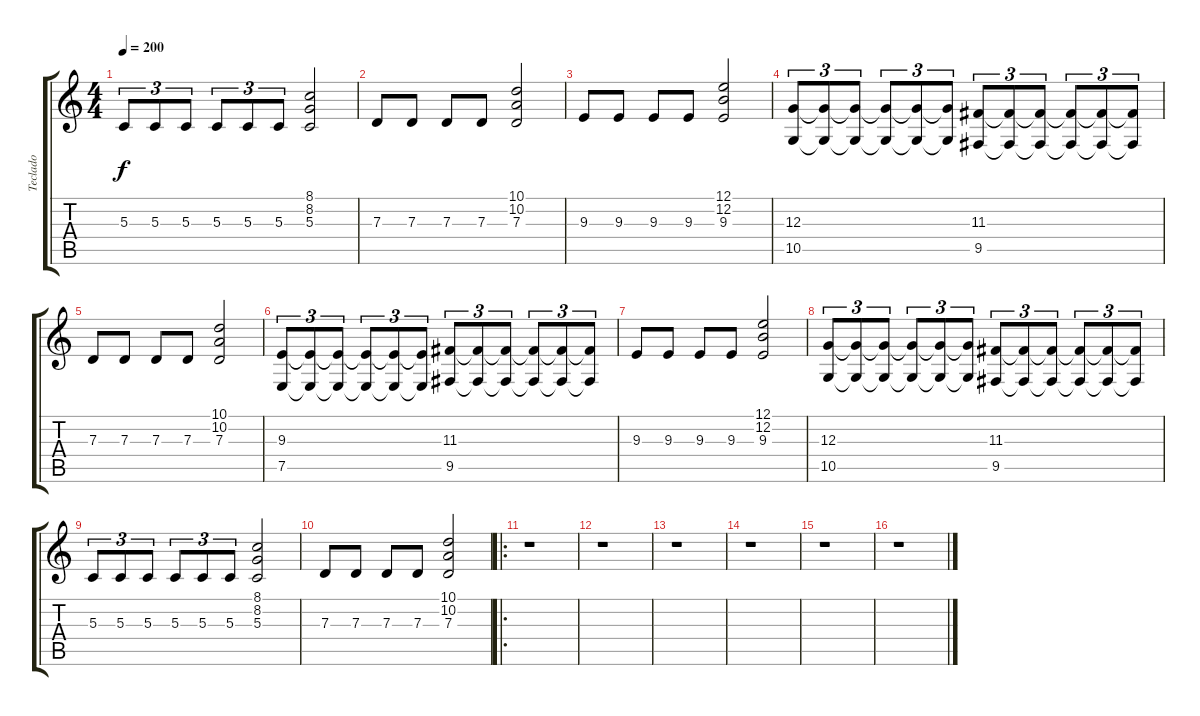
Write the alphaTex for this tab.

\track ("Teclado" "Teclado") {instrument stringensemble1}
\staff {score tabs}
\tuning (E4 B3 G3 D3 A2 E2) {hide}
\ts (4 4)
\tempo 200
\clef g2
\ks c
5.3.8{tu (3 2) dy f} 5.3.8{tu (3 2)} 5.3.8{tu (3 2)} 5.3.8{tu (3 2)} 5.3.8{tu (3 2)} 5.3.8{tu (3 2)} (8.1 8.2 5.3).2 |
7.3.8 7.3.8 7.3.8 7.3.8 (10.1 10.2 7.3).2 |
9.3.8 9.3.8 9.3.8 9.3.8 (12.1 12.2 9.3).2 |
(12.3 10.5).8{tu (3 2)} (12.3{t} 10.5{t}).8{tu (3 2)} (12.3{t} 10.5{t}).8{tu (3 2)} (12.3{t} 10.5{t}).8{tu (3 2)} (12.3{t} 10.5{t}).8{tu (3 2)} (12.3{t} 10.5{t}).8{tu (3 2)} (11.3 9.5).8{tu (3 2)} (11.3{t} 9.5{t}).8{tu (3 2)} (11.3{t} 9.5{t}).8{tu (3 2)} (11.3{t} 9.5{t}).8{tu (3 2)} (11.3{t} 9.5{t}).8{tu (3 2)} (11.3{t} 9.5{t}).8{tu (3 2)} |
7.3.8 7.3.8 7.3.8 7.3.8 (10.1 10.2 7.3).2 |
(9.3 7.5).8{tu (3 2)} (9.3{t} 7.5{t}).8{tu (3 2)} (9.3{t} 7.5{t}).8{tu (3 2)} (9.3{t} 7.5{t}).8{tu (3 2)} (9.3{t} 7.5{t}).8{tu (3 2)} (9.3{t} 7.5{t}).8{tu (3 2)} (11.3 9.5).8{tu (3 2)} (11.3{t} 9.5{t}).8{tu (3 2)} (11.3{t} 9.5{t}).8{tu (3 2)} (11.3{t} 9.5{t}).8{tu (3 2)} (11.3{t} 9.5{t}).8{tu (3 2)} (11.3{t} 9.5{t}).8{tu (3 2)} |
9.3.8 9.3.8 9.3.8 9.3.8 (12.1 12.2 9.3).2 |
(12.3 10.5).8{tu (3 2)} (12.3{t} 10.5{t}).8{tu (3 2)} (12.3{t} 10.5{t}).8{tu (3 2)} (12.3{t} 10.5{t}).8{tu (3 2)} (12.3{t} 10.5{t}).8{tu (3 2)} (12.3{t} 10.5{t}).8{tu (3 2)} (11.3 9.5).8{tu (3 2)} (11.3{t} 9.5{t}).8{tu (3 2)} (11.3{t} 9.5{t}).8{tu (3 2)} (11.3{t} 9.5{t}).8{tu (3 2)} (11.3{t} 9.5{t}).8{tu (3 2)} (11.3{t} 9.5{t}).8{tu (3 2)} |
5.3.8{tu (3 2)} 5.3.8{tu (3 2)} 5.3.8{tu (3 2)} 5.3.8{tu (3 2)} 5.3.8{tu (3 2)} 5.3.8{tu (3 2)} (8.1 8.2 5.3).2 |
7.3.8 7.3.8 7.3.8 7.3.8 (10.1 10.2 7.3).2 |
\ro
r.1 |
r.1 |
r.1 |
r.1 |
r.1 |
r.1
